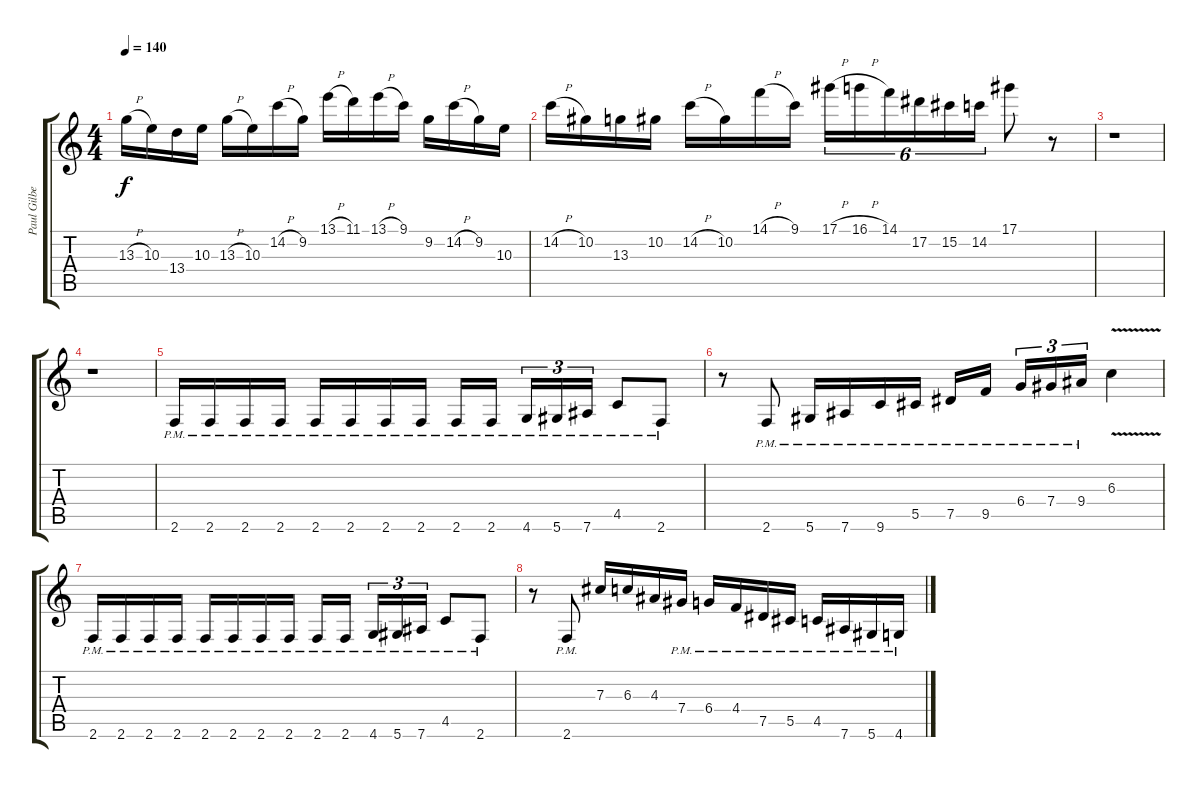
\track ("Paul Gilbert" "Paul Gilbe") {instrument distortionguitar}
\staff {score tabs}
\tuning (Eb4 Bb3 Gb3 Db3 Ab2 Eb2) {hide}
\ts (4 4)
\tempo 140
\clef g2
\ks c
13.3{h}.16{dy f} 10.3.16 13.4.16 10.3.16 13.3{h}.16 10.3.16 14.2{h}.16 9.2.16 13.1{h}.16 11.1.16 13.1{h}.16 9.1.16 9.2.16 14.2{h}.16 9.2.16 10.3.16 |
14.2{h}.16 10.2.16 13.3.16 10.2.16 14.2{h}.16 10.2.16 14.1{h}.16 9.1.16 17.1{h}.16{tu (6 4)} 16.1{h}.16{tu (6 4)} 14.1.16{tu (6 4)} 17.2.16{tu (6 4)} 15.2.16{tu (6 4)} 14.2.16{tu (6 4)} 17.1.8 r.8 |
r.1 |
r.1 |
2.6{pm}.16 2.6{pm}.16 2.6{pm}.16 2.6{pm}.16 2.6{pm}.16 2.6{pm}.16 2.6{pm}.16 2.6{pm}.16 2.6{pm}.16 2.6{pm}.16{beam splitsecondary} 4.6{pm}.16{tu (3 2)} 5.6{pm}.16{tu (3 2)} 7.6{pm}.16{tu (3 2)} 4.5{pm}.8 2.6{pm}.8 |
r.8 2.6{pm}.8 5.6{pm}.16 7.6{pm}.16 9.6{pm}.16 5.5{pm}.16 7.5{pm}.16 9.5{pm}.16{beam splitsecondary} 6.4{pm}.16{tu (3 2)} 7.4{pm}.16{tu (3 2)} 9.4{pm}.16{tu (3 2)} 6.3{v}.4 |
2.6{pm}.16 2.6{pm}.16 2.6{pm}.16 2.6{pm}.16 2.6{pm}.16 2.6{pm}.16 2.6{pm}.16 2.6{pm}.16 2.6{pm}.16 2.6{pm}.16{beam splitsecondary} 4.6{pm}.16{tu (3 2)} 5.6{pm}.16{tu (3 2)} 7.6{pm}.16{tu (3 2)} 4.5{pm}.8 2.6{pm}.8 |
r.8 2.6{pm}.8 7.3.16 6.3.16 4.3.16 7.4{pm}.16 6.4{pm}.16 4.4{pm}.16 7.5{pm}.16 5.5{pm}.16 4.5{pm}.16 7.6{pm}.16 5.6{pm}.16 4.6{pm}.16
